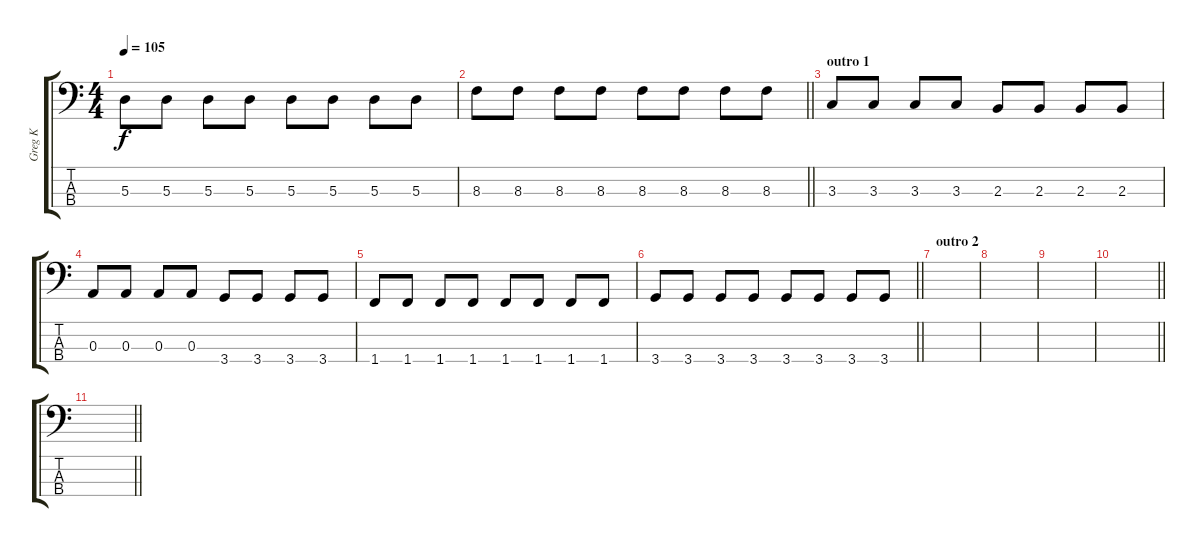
\track ("Greg K" "Greg K") {instrument electricbasspick}
\staff {score tabs}
\tuning (G2 D2 A1 E1) {hide}
\ts (4 4)
\tempo 105
\clef f4
\ks c
5.3.8{dy f} 5.3.8 5.3.8 5.3.8 5.3.8 5.3.8 5.3.8 5.3.8 |
\barLineRight lightlight
8.3.8 8.3.8 8.3.8 8.3.8 8.3.8 8.3.8 8.3.8 8.3.8 |
\section ("" "outro 1")
3.3.8 3.3.8 3.3.8 3.3.8 2.3.8 2.3.8 2.3.8 2.3.8 |
0.3.8 0.3.8 0.3.8 0.3.8 3.4.8 3.4.8 3.4.8 3.4.8 |
1.4.8 1.4.8 1.4.8 1.4.8 1.4.8 1.4.8 1.4.8 1.4.8 |
\barLineRight lightlight
3.4.8 3.4.8 3.4.8 3.4.8 3.4.8 3.4.8 3.4.8 3.4.8 |
\section ("" "outro 2")
|
|
|
\barLineRight lightlight
|
\barLineRight lightlight
